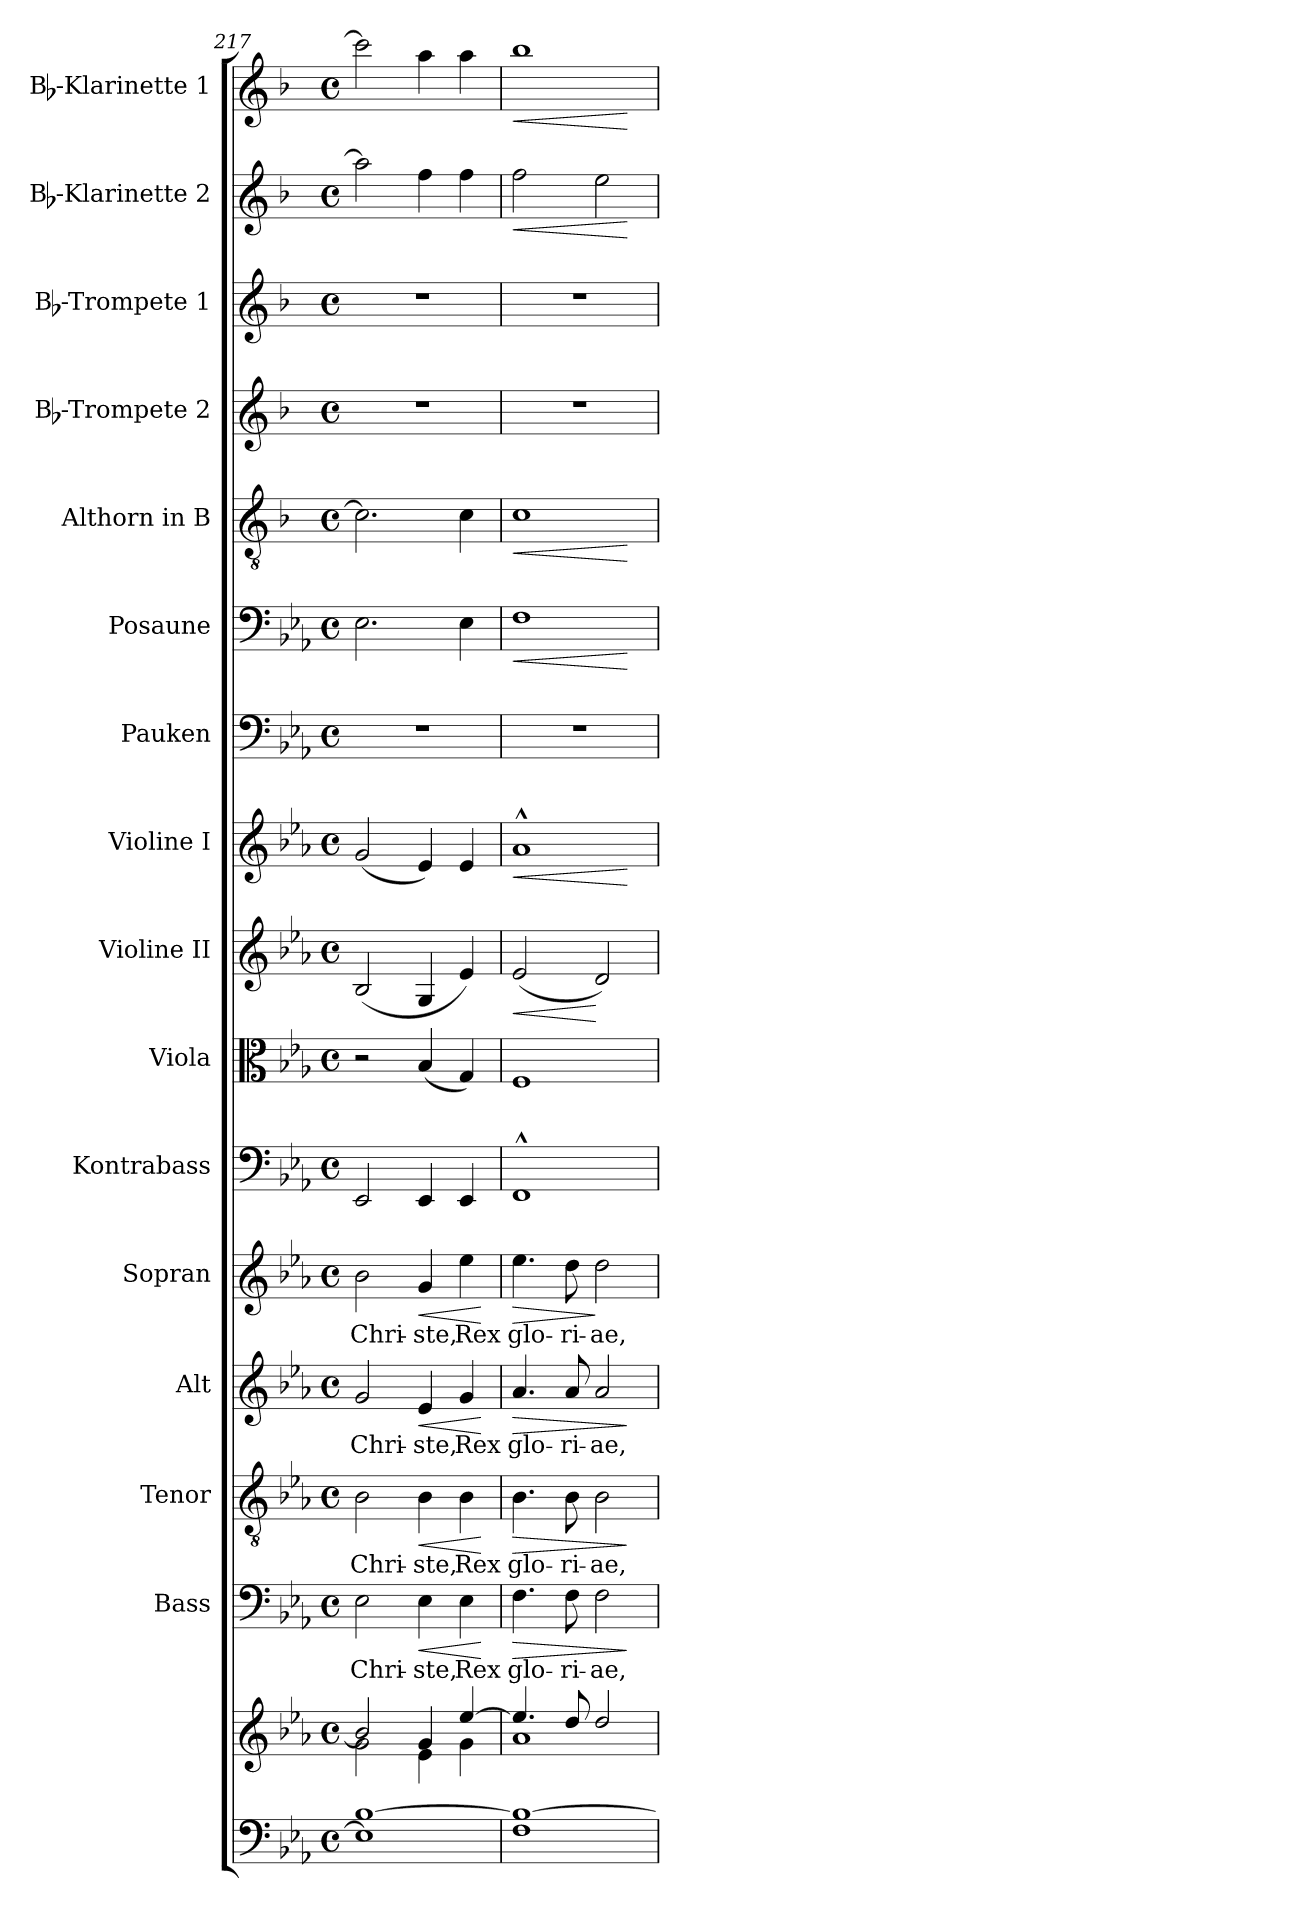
**kern	**kern	**kern	**text	**dynam	**kern	**text	**dynam	**kern	**text	**dynam	**kern	**text	**dynam	**kern	**kern	**kern	**dynam	**kern	**dynam	**kern	**kern	**dynam	**kern	**dynam	**kern	**kern	**kern	**dynam	**kern	**dynam
*part16	*part16	*part15	*part15	*part15	*part14	*part14	*part14	*part13	*part13	*part13	*part12	*part12	*part12	*part11	*part10	*part9	*part9	*part8	*part8	*part7	*part6	*part6	*part5	*part5	*part4	*part3	*part2	*part2	*part1	*part1
*staff17	*staff16	*staff15	*staff15	*staff15	*staff14	*staff14	*staff14	*staff13	*staff13	*staff13	*staff12	*staff12	*staff12	*staff11	*staff10	*staff9	*staff9	*staff8	*staff8	*staff7	*staff6	*staff6	*staff5	*staff5	*staff4	*staff3	*staff2	*staff2	*staff1	*staff1
*	*	*I"Bass	*	*	*I"Tenor	*	*	*I"Alt	*	*	*I"Sopran	*	*	*I"Kontrabass	*I"Viola	*I"Violine II	*	*I"Violine I	*	*I"Pauken	*I"Posaune	*	*I"Althorn in B	*	*I"Bb-Trompete 2	*I"Bb-Trompete 1	*I"Bb-Klarinette 2	*	*I"Bb-Klarinette 1	*
*	*	*I'B.	*	*	*I'T.	*	*	*I'A.	*	*	*I'S.	*	*	*I'Kb.	*I'Vla.	*I'Vl. II	*	*I'Vl. I	*	*I'Pk.	*I'Pos.	*	*	*	*I'Bb Trp. 2	*I'Bb Trp. 1	*I'Bb Kl. 2	*	*I'Bb Kl. 1	*
*clefF4	*clefG2	*clefF4	*	*	*clefGv2	*	*	*clefG2	*	*	*clefG2	*	*	*clefF4	*clefC3	*clefG2	*	*clefG2	*	*clefF4	*clefF4	*	*clefGv2	*	*clefG2	*clefG2	*clefG2	*	*clefG2	*
*	*	*	*	*	*	*	*	*	*	*	*	*	*	*ITrd7c12	*	*	*	*	*	*	*	*	*ITrd1c2	*	*ITrd1c2	*ITrd1c2	*ITrd1c2	*	*ITrd1c2	*
*k[b-e-a-]	*k[b-e-a-]	*k[b-e-a-]	*	*	*k[b-e-a-]	*	*	*k[b-e-a-]	*	*	*k[b-e-a-]	*	*	*k[b-e-a-]	*k[b-e-a-]	*k[b-e-a-]	*	*k[b-e-a-]	*	*k[b-e-a-]	*k[b-e-a-]	*	*k[b-e-a-]	*	*k[b-e-a-]	*k[b-e-a-]	*k[b-e-a-]	*	*k[b-e-a-]	*
*E-:	*E-:	*E-:	*	*	*E-:	*	*	*E-:	*	*	*E-:	*	*	*E-:	*E-:	*E-:	*	*E-:	*	*E-:	*E-:	*	*E-:	*	*E-:	*E-:	*E-:	*	*E-:	*
*M4/4	*M4/4	*M4/4	*	*	*M4/4	*	*	*M4/4	*	*	*M4/4	*	*	*M4/4	*M4/4	*M4/4	*	*M4/4	*	*M4/4	*M4/4	*	*M4/4	*	*M4/4	*M4/4	*M4/4	*	*M4/4	*
*met(c)	*met(c)	*met(c)	*	*	*met(c)	*	*	*met(c)	*	*	*met(c)	*	*	*met(c)	*met(c)	*met(c)	*	*met(c)	*	*met(c)	*met(c)	*	*met(c)	*	*met(c)	*met(c)	*met(c)	*	*met(c)	*
=217	=217	=217	=217	=217	=217	=217	=217	=217	=217	=217	=217	=217	=217	=217	=217	=217	=217	=217	=217	=217	=217	=217	=217	=217	=217	=217	=217	=217	=217	=217
*^	*^	*	*	*	*	*	*	*	*	*	*	*	*	*	*	*	*	*	*	*	*	*	*	*	*	*	*	*	*	*
!	!	!	!	!	!LO:LY:b	!	!	!LO:LY:b	!	!	!LO:LY:b	!	!	!LO:LY:b	!	!	!	!	!	!	!	!	!	!	!	!	!	!	!	!	!	!
[>1B-	1E-]	2b-/]	2g\	2E-\	Chri-	.	2B-\	Chri-	.	2g/	Chri-	.	2b-\	Chri-	.	2EEE-/	2r	(<2B-/	.	(<2g/	.	1r	2.E-\	.	2.B-\]	.	1r	1r	2gg\]	.	2bb-\]	.
!	!	!	!	!	!LO:LY:b	!LO:HP:b	!	!LO:LY:b	!LO:HP:b	!	!LO:LY:b	!LO:HP:b	!	!LO:LY:b	!LO:HP:b	!	!	!	!	!	!	!	!	!	!	!	!	!	!	!	!	!
.	.	4g/	4e-\	4E-\	-ste,	<	4B-\	-ste,	<	4e-/	-ste,	<	4g/	-ste,	<	4EEE-/	(<4B-/	4G/	.	4e-/)	.	.	.	.	.	.	.	.	4ee-\	.	4gg\	.
!	!	!	!	!	!LO:LY:b	!	!	!LO:LY:b	!	!	!LO:LY:b	!	!	!LO:LY:b	!	!	!	!	!	!	!	!	!	!	!	!	!	!	!	!	!	!
.	.	[>4ee-/	4g\	4E-\	Rex	.	4B-\	Rex	.	4g/	Rex	.	4ee-\	Rex	.	4EEE-/	4G/)	4e-/)	.	4e-/	.	.	4E-\	.	4B-\	.	.	.	4ee-\	.	4gg\	.
*v	*v	*	*	*	*	*	*	*	*	*	*	*	*	*	*	*	*	*	*	*	*	*	*	*	*	*	*	*	*	*	*	*
*	*v	*v	*	*	*	*	*	*	*	*	*	*	*	*	*	*	*	*	*	*	*	*	*	*	*	*	*	*	*	*	*
.	.	.	.	[	.	.	[	.	.	[	.	.	[	.	.	.	.	.	.	.	.	.	.	.	.	.	.	.	.	.
=218	=218	=218	=218	=218	=218	=218	=218	=218	=218	=218	=218	=218	=218	=218	=218	=218	=218	=218	=218	=218	=218	=218	=218	=218	=218	=218	=218	=218	=218	=218
*^	*^	*	*	*	*	*	*	*	*	*	*	*	*	*	*	*	*	*	*	*	*	*	*	*	*	*	*	*	*	*
!	!	!	!	!	!LO:LY:b	!LO:HP:b	!	!LO:LY:b	!LO:HP:b	!	!LO:LY:b	!LO:HP:b	!	!LO:LY:b	!LO:HP:b	!	!	!	!LO:HP:b	!	!LO:HP:b	!	!	!LO:HP:b	!	!LO:HP:b	!	!	!	!LO:HP:b	!	!LO:HP:b
1B-_	1F	4.ee-/]	1a-	4.F\	glo-	>	4.B-\	glo-	>	4.a-/	glo-	>	4.ee-\	glo-	>	1FFF^^>	1F	(<2e-/	<	1a-^^>	<	1r	1F	<	1B-	<	1r	1r	2ee-\	<	1aa-	<
!	!	!	!	!	!LO:LY:b	!	!	!LO:LY:b	!	!	!LO:LY:b	!	!	!LO:LY:b	!	!	!	!	!	!	!	!	!	!	!	!	!	!	!	!	!	!
.	.	8dd/	.	8F\	-ri-	.	8B-\	-ri-	.	8a-/	-ri-	.	8dd\	-ri-	.	.	.	.	.	.	.	.	.	.	.	.	.	.	.	.	.	.
!	!	!	!	!	!LO:LY:b	!	!	!LO:LY:b	!	!	!LO:LY:b	!	!	!LO:LY:b	!	!	!	!	!	!	!	!	!	!	!	!	!	!	!	!	!	!
.	.	2dd/	.	2F\	-ae,	.	2B-\	-ae,	.	2a-/	-ae,	.	2dd\	-ae,	]	.	.	2d/)	[	.	.	.	.	.	.	.	.	.	2dd\	.	.	.
*v	*v	*	*	*	*	*	*	*	*	*	*	*	*	*	*	*	*	*	*	*	*	*	*	*	*	*	*	*	*	*	*	*
*	*v	*v	*	*	*	*	*	*	*	*	*	*	*	*	*	*	*	*	*	*	*	*	*	*	*	*	*	*	*	*	*
.	.	.	.	]	.	.	]	.	.	]	.	.	.	.	.	.	.	.	[	.	.	[	.	[	.	.	.	[	.	[
=	=	=	=	=	=	=	=	=	=	=	=	=	=	=	=	=	=	=	=	=	=	=	=	=	=	=	=	=	=	=
*-	*-	*-	*-	*-	*-	*-	*-	*-	*-	*-	*-	*-	*-	*-	*-	*-	*-	*-	*-	*-	*-	*-	*-	*-	*-	*-	*-	*-	*-	*-
